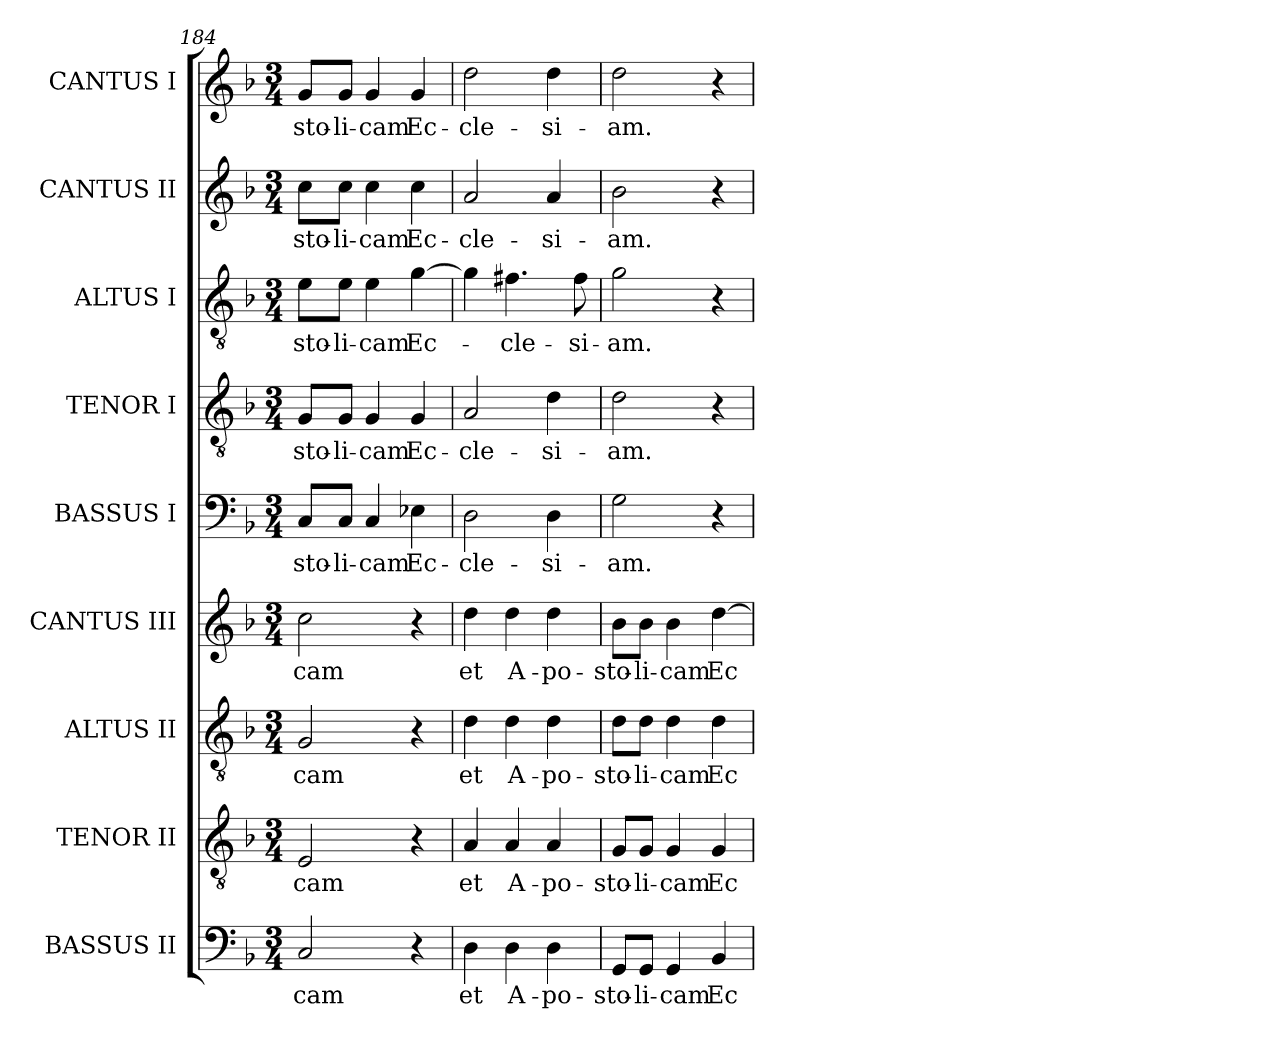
**kern	**text	**kern	**text	**kern	**text	**kern	**text	**kern	**text	**kern	**text	**kern	**text	**kern	**text	**kern	**text
*part9	*part9	*part8	*part8	*part7	*part7	*part6	*part6	*part5	*part5	*part4	*part4	*part3	*part3	*part2	*part2	*part1	*part1
*staff9	*staff9	*staff8	*staff8	*staff7	*staff7	*staff6	*staff6	*staff5	*staff5	*staff4	*staff4	*staff3	*staff3	*staff2	*staff2	*staff1	*staff1
*I"BASSUS II	*	*I"TENOR II	*	*I"ALTUS II	*	*I"CANTUS III	*	*I"BASSUS I	*	*I"TENOR I	*	*I"ALTUS I	*	*I"CANTUS II	*	*I"CANTUS I	*
*I'B. II	*	*I'T. II	*	*I'A. II	*	*I'C. III	*	*I'B. I	*	*I'T. I	*	*I'A. I	*	*I'C. II	*	*I'C. I	*
*clefF4	*	*clefGv2	*	*clefGv2	*	*clefG2	*	*clefF4	*	*clefGv2	*	*clefGv2	*	*clefG2	*	*clefG2	*
*	*	*ITrd7c12	*	*ITrd7c12	*	*	*	*	*	*ITrd7c12	*	*ITrd7c12	*	*	*	*	*
*k[b-]	*	*k[b-]	*	*k[b-]	*	*k[b-]	*	*k[b-]	*	*k[b-]	*	*k[b-]	*	*k[b-]	*	*k[b-]	*
*F:	*	*F:	*	*F:	*	*F:	*	*F:	*	*F:	*	*F:	*	*F:	*	*F:	*
*M3/4	*	*M3/4	*	*M3/4	*	*M3/4	*	*M3/4	*	*M3/4	*	*M3/4	*	*M3/4	*	*M3/4	*
=184	=184	=184	=184	=184	=184	=184	=184	=184	=184	=184	=184	=184	=184	=184	=184	=184	=184
!	!LO:LY:b:color=#000000	!	!	!	!	!	!	!	!	!	!	!	!	!	!	!	!
!	!	!	!LO:LY:b:color=#000000	!	!	!	!	!	!	!	!	!	!	!	!	!	!
!	!	!	!	!	!LO:LY:b:color=#000000	!	!	!	!	!	!	!	!	!	!	!	!
!	!	!	!	!	!	!	!LO:LY:b:color=#000000	!	!	!	!	!	!	!	!	!	!
!	!	!	!	!	!	!	!	!	!LO:LY:b:color=#000000	!	!	!	!	!	!	!	!
!	!	!	!	!	!	!	!	!	!	!	!LO:LY:b:color=#000000	!	!	!	!	!	!
!	!	!	!	!	!	!	!	!	!	!	!	!	!LO:LY:b:color=#000000	!	!	!	!
!	!	!	!	!	!	!	!	!	!	!	!	!	!	!	!LO:LY:b:color=#000000	!	!
!	!	!	!	!	!	!	!	!	!	!	!	!	!	!	!	!	!LO:LY:b:color=#000000
2Ci/	-cam	2EEi/	-cam	2GGi/	-cam	2cci\	-cam	8Ci/L	-sto-	8GGi/L	-sto-	8Ei\L	-sto-	8cci\L	-sto-	8gi/L	-sto-
!	!	!	!	!	!	!	!	!	!LO:LY:b:color=#000000	!	!	!	!	!	!	!	!
!	!	!	!	!	!	!	!	!	!	!	!LO:LY:b:color=#000000	!	!	!	!	!	!
!	!	!	!	!	!	!	!	!	!	!	!	!	!LO:LY:b:color=#000000	!	!	!	!
!	!	!	!	!	!	!	!	!	!	!	!	!	!	!	!LO:LY:b:color=#000000	!	!
!	!	!	!	!	!	!	!	!	!	!	!	!	!	!	!	!	!LO:LY:b:color=#000000
.	.	.	.	.	.	.	.	8Ci/J	-li-	8GGi/J	-li-	8Ei\J	-li-	8cci\J	-li-	8gi/J	-li-
!	!	!	!	!	!	!	!	!	!LO:LY:b:color=#000000	!	!	!	!	!	!	!	!
!	!	!	!	!	!	!	!	!	!	!	!LO:LY:b:color=#000000	!	!	!	!	!	!
!	!	!	!	!	!	!	!	!	!	!	!	!	!LO:LY:b:color=#000000	!	!	!	!
!	!	!	!	!	!	!	!	!	!	!	!	!	!	!	!LO:LY:b:color=#000000	!	!
!	!	!	!	!	!	!	!	!	!	!	!	!	!	!	!	!	!LO:LY:b:color=#000000
.	.	.	.	.	.	.	.	4Ci/	-cam	4GGi/	-cam	4Ei\	-cam	4cci\	-cam	4gi/	-cam
!	!	!	!	!	!	!	!	!	!LO:LY:b:color=#000000	!	!	!	!	!	!	!	!
!	!	!	!	!	!	!	!	!	!	!	!LO:LY:b:color=#000000	!	!	!	!	!	!
!	!	!	!	!	!	!	!	!	!	!	!	!	!LO:LY:b:color=#000000	!	!	!	!
!	!	!	!	!	!	!	!	!	!	!	!	!	!	!	!LO:LY:b:color=#000000	!	!
!	!	!	!	!	!	!	!	!	!	!	!	!	!	!	!	!	!LO:LY:b:color=#000000
4r	.	4r	.	4r	.	4r	.	4E-Xi\	Ec-	4GGi/	Ec-	[>4Gi\	Ec-	4cci\	Ec-	4gi/	Ec-
=185	=185	=185	=185	=185	=185	=185	=185	=185	=185	=185	=185	=185	=185	=185	=185	=185	=185
!	!LO:LY:b:color=#000000	!	!	!	!	!	!	!	!	!	!	!	!	!	!	!	!
!	!	!	!LO:LY:b:color=#000000	!	!	!	!	!	!	!	!	!	!	!	!	!	!
!	!	!	!	!	!LO:LY:b:color=#000000	!	!	!	!	!	!	!	!	!	!	!	!
!	!	!	!	!	!	!	!LO:LY:b:color=#000000	!	!	!	!	!	!	!	!	!	!
!	!	!	!	!	!	!	!	!	!LO:LY:b:color=#000000	!	!	!	!	!	!	!	!
!	!	!	!	!	!	!	!	!	!	!	!LO:LY:b:color=#000000	!	!	!	!	!	!
!	!	!	!	!	!	!	!	!	!	!	!	!	!	!	!LO:LY:b:color=#000000	!	!
!	!	!	!	!	!	!	!	!	!	!	!	!	!	!	!	!	!LO:LY:b:color=#000000
4Di\	et	4AAi/	et	4Di\	et	4ddi\	et	2Di\	-cle-	2AAi/	-cle-	4Gi\]	.	2ai/	-cle-	2ddi\	-cle-
!	!LO:LY:b:color=#000000	!	!	!	!	!	!	!	!	!	!	!	!	!	!	!	!
!	!	!	!LO:LY:b:color=#000000	!	!	!	!	!	!	!	!	!	!	!	!	!	!
!	!	!	!	!	!LO:LY:b:color=#000000	!	!	!	!	!	!	!	!	!	!	!	!
!	!	!	!	!	!	!	!LO:LY:b:color=#000000	!	!	!	!	!	!	!	!	!	!
!	!	!	!	!	!	!	!	!	!	!	!	!	!LO:LY:b:color=#000000	!	!	!	!
4Di\	A-	4AAi/	A-	4Di\	A-	4ddi\	A-	.	.	.	.	4.F#Xi\	-cle-	.	.	.	.
!	!LO:LY:b:color=#000000	!	!	!	!	!	!	!	!	!	!	!	!	!	!	!	!
!	!	!	!LO:LY:b:color=#000000	!	!	!	!	!	!	!	!	!	!	!	!	!	!
!	!	!	!	!	!LO:LY:b:color=#000000	!	!	!	!	!	!	!	!	!	!	!	!
!	!	!	!	!	!	!	!LO:LY:b:color=#000000	!	!	!	!	!	!	!	!	!	!
!	!	!	!	!	!	!	!	!	!LO:LY:b:color=#000000	!	!	!	!	!	!	!	!
!	!	!	!	!	!	!	!	!	!	!	!LO:LY:b:color=#000000	!	!	!	!	!	!
!	!	!	!	!	!	!	!	!	!	!	!	!	!	!	!LO:LY:b:color=#000000	!	!
!	!	!	!	!	!	!	!	!	!	!	!	!	!	!	!	!	!LO:LY:b:color=#000000
4Di\	-po-	4AAi/	-po-	4Di\	-po-	4ddi\	-po-	4Di\	-si-	4Di\	-si-	.	.	4ai/	-si-	4ddi\	-si-
!	!	!	!	!	!	!	!	!	!	!	!	!	!LO:LY:b:color=#000000	!	!	!	!
.	.	.	.	.	.	.	.	.	.	.	.	8F#i\	-si-	.	.	.	.
=186	=186	=186	=186	=186	=186	=186	=186	=186	=186	=186	=186	=186	=186	=186	=186	=186	=186
!	!LO:LY:b:color=#000000	!	!	!	!	!	!	!	!	!	!	!	!	!	!	!	!
!	!	!	!LO:LY:b:color=#000000	!	!	!	!	!	!	!	!	!	!	!	!	!	!
!	!	!	!	!	!LO:LY:b:color=#000000	!	!	!	!	!	!	!	!	!	!	!	!
!	!	!	!	!	!	!	!LO:LY:b:color=#000000	!	!	!	!	!	!	!	!	!	!
!	!	!	!	!	!	!	!	!	!LO:LY:b:color=#000000	!	!	!	!	!	!	!	!
!	!	!	!	!	!	!	!	!	!	!	!LO:LY:b:color=#000000	!	!	!	!	!	!
!	!	!	!	!	!	!	!	!	!	!	!	!	!LO:LY:b:color=#000000	!	!	!	!
!	!	!	!	!	!	!	!	!	!	!	!	!	!	!	!LO:LY:b:color=#000000	!	!
!	!	!	!	!	!	!	!	!	!	!	!	!	!	!	!	!	!LO:LY:b:color=#000000
8GGi/L	-sto-	8GGi/L	-sto-	8Di\L	-sto-	8b-i\L	-sto-	2Gi\	-am.	2Di\	-am.	2Gi\	-am.	2b-i\	-am.	2ddi\	-am.
!	!LO:LY:b:color=#000000	!	!	!	!	!	!	!	!	!	!	!	!	!	!	!	!
!	!	!	!LO:LY:b:color=#000000	!	!	!	!	!	!	!	!	!	!	!	!	!	!
!	!	!	!	!	!LO:LY:b:color=#000000	!	!	!	!	!	!	!	!	!	!	!	!
!	!	!	!	!	!	!	!LO:LY:b:color=#000000	!	!	!	!	!	!	!	!	!	!
8GGi/J	-li-	8GGi/J	-li-	8Di\J	-li-	8b-i\J	-li-	.	.	.	.	.	.	.	.	.	.
!	!LO:LY:b:color=#000000	!	!	!	!	!	!	!	!	!	!	!	!	!	!	!	!
!	!	!	!LO:LY:b:color=#000000	!	!	!	!	!	!	!	!	!	!	!	!	!	!
!	!	!	!	!	!LO:LY:b:color=#000000	!	!	!	!	!	!	!	!	!	!	!	!
!	!	!	!	!	!	!	!LO:LY:b:color=#000000	!	!	!	!	!	!	!	!	!	!
4GGi/	-cam	4GGi/	-cam	4Di\	-cam	4b-i\	-cam	.	.	.	.	.	.	.	.	.	.
!	!LO:LY:b:color=#000000	!	!	!	!	!	!	!	!	!	!	!	!	!	!	!	!
!	!	!	!LO:LY:b:color=#000000	!	!	!	!	!	!	!	!	!	!	!	!	!	!
!	!	!	!	!	!LO:LY:b:color=#000000	!	!	!	!	!	!	!	!	!	!	!	!
!	!	!	!	!	!	!	!LO:LY:b:color=#000000	!	!	!	!	!	!	!	!	!	!
4BB-i/	Ec-	4GGi/	Ec-	4Di\	Ec-	[>4ddi\	Ec-	4r	.	4r	.	4r	.	4r	.	4r	.
=	=	=	=	=	=	=	=	=	=	=	=	=	=	=	=	=	=
*-	*-	*-	*-	*-	*-	*-	*-	*-	*-	*-	*-	*-	*-	*-	*-	*-	*-
